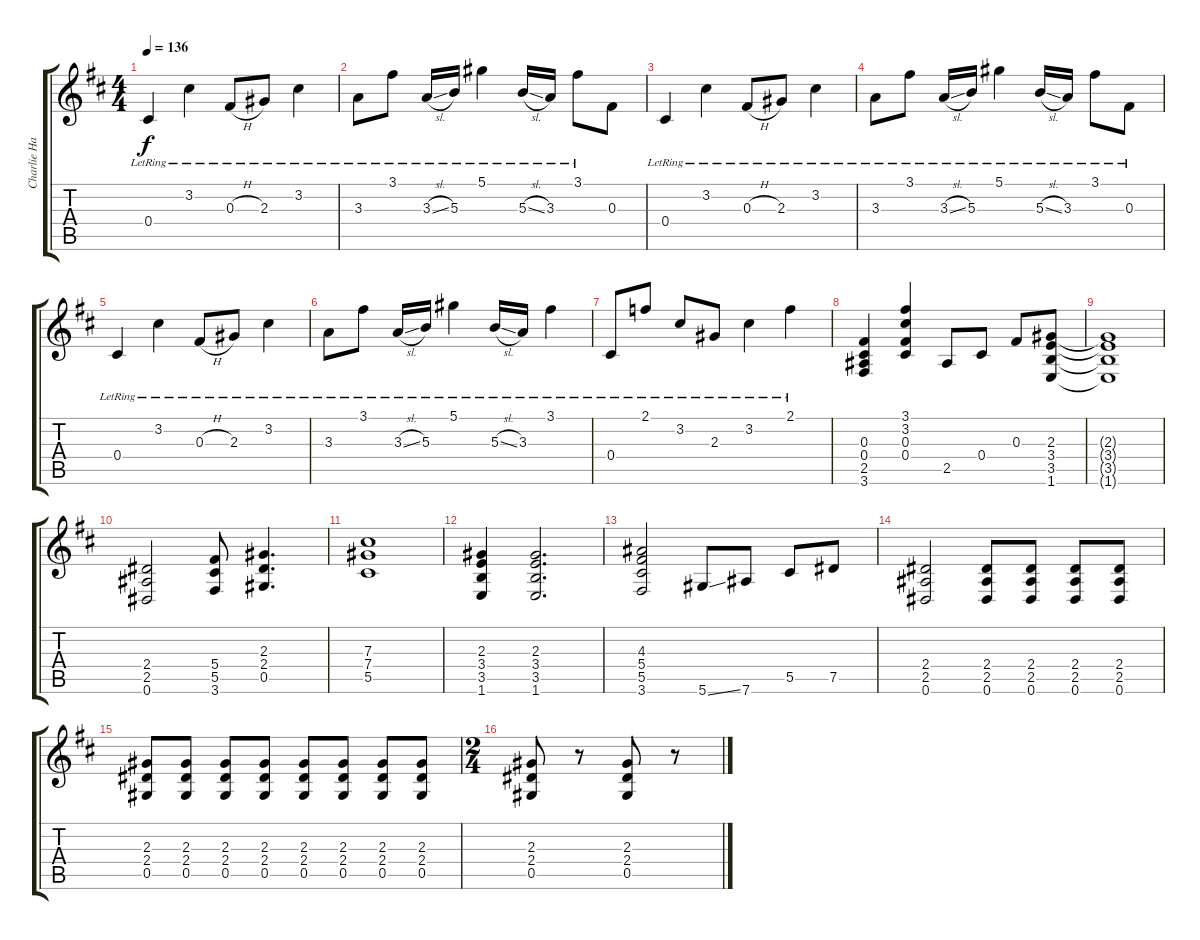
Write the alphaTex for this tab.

\track ("Charlie Hargrett Guitar" "Charlie Ha") {instrument overdrivenguitar}
\staff {score tabs}
\tuning (Eb4 Bb3 Gb3 Db3 Ab2 Eb2) {hide}
\ts (4 4)
\tempo 136
\clef g2
\ks d
0.4{lr}.4{dy f} 3.2{lr}.4 0.3{h lr}.8 2.3{lr}.8 3.2{lr}.4 |
3.3{lr}.8 3.1{lr}.8 3.3{sl lr}.16 5.3{lr}.16 5.1{lr}.4 5.3{sl lr}.16 3.3{lr}.16 3.1{lr}.8 0.3.8 |
0.4{lr}.4 3.2{lr}.4 0.3{h lr}.8 2.3{lr}.8 3.2{lr}.4 |
3.3{lr}.8 3.1{lr}.8 3.3{sl lr}.16 5.3{lr}.16 5.1{lr}.4 5.3{sl lr}.16 3.3{lr}.16 3.1{lr}.8 0.3{lr}.8 |
0.4{lr}.4 3.2{lr}.4 0.3{h lr}.8 2.3{lr}.8 3.2{lr}.4 |
3.3{lr}.8 3.1{lr}.8 3.3{sl lr}.16 5.3{lr}.16 5.1{lr}.4 5.3{sl lr}.16 3.3{lr}.16 3.1{lr}.4 |
0.4{lr}.8 2.1{lr}.8 3.2{lr}.8 2.3{lr}.8 3.2{lr}.4 2.1{lr}.4 |
(0.3 0.4 2.5 3.6).4{instrument overdrivenguitar} (3.1 3.2 0.3 0.4).4 2.5.8 0.4.8 0.3.8 (2.3 3.4 3.5 1.6).8 |
(2.3{t} 3.4{t} 3.5{t} 1.6{t}).1 |
(2.4 2.5 0.6).2 (5.4 5.5 3.6).8 (2.3 2.4 0.5).4{d} |
(7.3 7.4 5.5).1 |
(2.3 3.4 3.5 1.6).4 (2.3 3.4 3.5 1.6).2{d} |
(4.3 5.4 5.5 3.6).2 5.6{ss}.8 7.6.8 5.5.8 7.5.8 |
(2.4 2.5 0.6).2 (2.4 2.5 0.6).8 (2.4 2.5 0.6).8 (2.4 2.5 0.6).8 (2.4 2.5 0.6).8 |
(2.3 2.4 0.5).8 (2.3 2.4 0.5).8 (2.3 2.4 0.5).8 (2.3 2.4 0.5).8 (2.3 2.4 0.5).8 (2.3 2.4 0.5).8 (2.3 2.4 0.5).8 (2.3 2.4 0.5).8 |
\ts (2 4)
(2.3 2.4 0.5).8 r.8 (2.3 2.4 0.5).8 r.8
